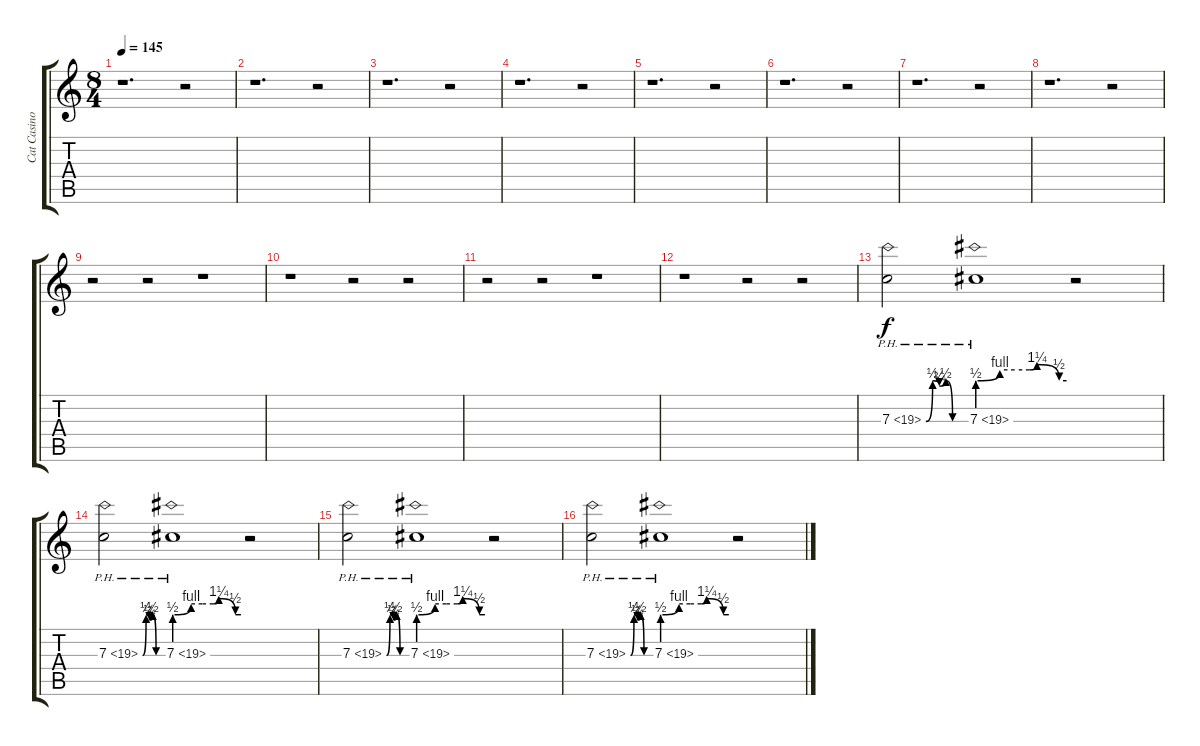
\track ("Cat Casino" "Cat Casino") {instrument distortionguitar}
\staff {score tabs}
\tuning (D4 A3 F3 C3 G2 C2) {hide}
\ts (8 4)
\tempo 145
\clef g2
\ks c
r.1{d dy f} r.2 |
r.1{d} r.2 |
r.1{d} r.2 |
r.1{d} r.2 |
r.1{d} r.2 |
r.1{d} r.2 |
r.1{d} r.2 |
r.1{d} r.2 |
r.2 r.2 r.1 |
r.1 r.2 r.2 |
r.2 r.2 r.1 |
r.1 r.2 r.2 |
7.3{be (custom 0 0 10 2 20 1 30 2 40 0 60 0) ph 12}.2 7.3{be (custom 0 2 15 4 25 4 35 4 40 5 55 2 60 2) ph 12}.1 r.2 |
7.3{be (custom 0 0 10 2 20 1 30 2 40 0 60 0) ph 12}.2 7.3{be (custom 0 2 15 4 25 4 35 4 40 5 55 2 60 2) ph 12}.1 r.2 |
7.3{be (custom 0 0 10 2 20 1 30 2 40 0 60 0) ph 12}.2 7.3{be (custom 0 2 15 4 25 4 35 4 40 5 55 2 60 2) ph 12}.1 r.2 |
7.3{be (custom 0 0 10 2 20 1 30 2 40 0 60 0) ph 12}.2 7.3{be (custom 0 2 15 4 25 4 35 4 40 5 55 2 60 2) ph 12}.1 r.2
